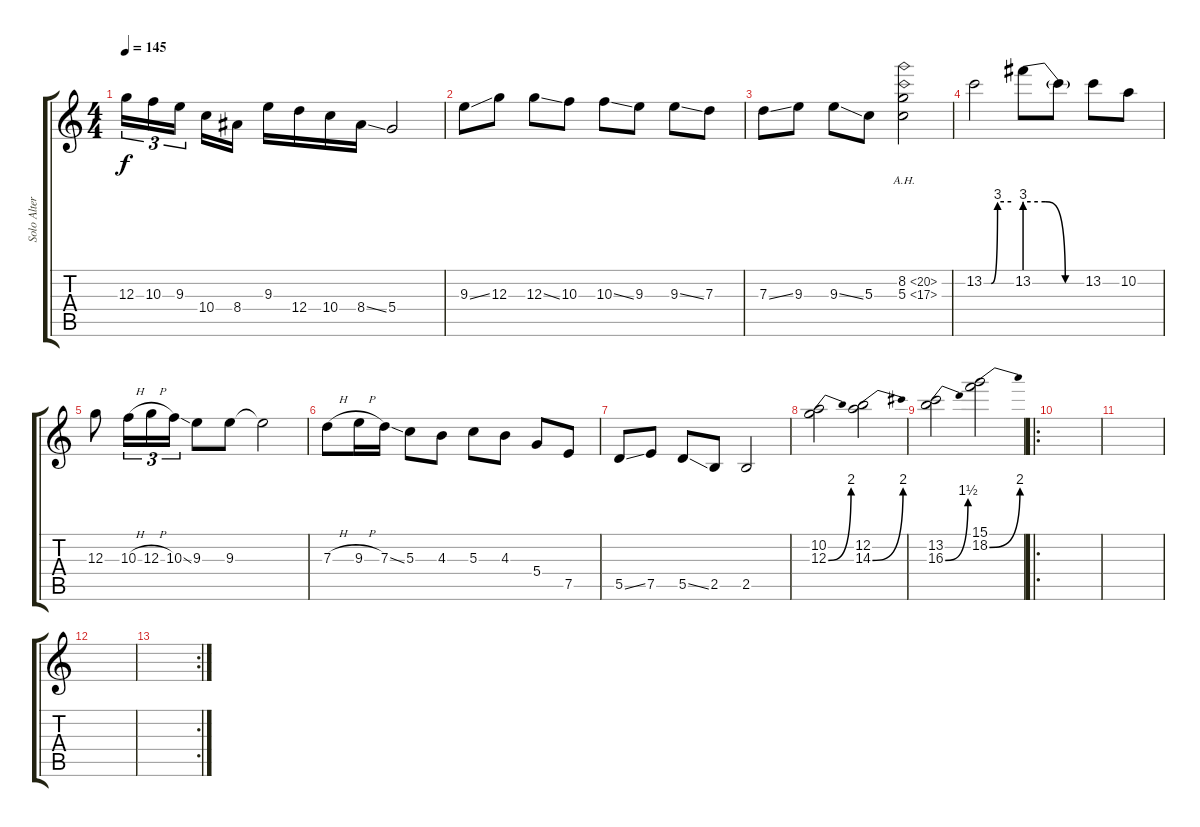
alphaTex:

\track ("Solo Alternativo" "Solo Alter") {instrument overdrivenguitar}
\staff {score tabs}
\tuning (E4 B3 G3 D3 A2 E2) {hide}
\ts (4 4)
\tempo 145
\clef g2
\ks c
12.3.16{tu (3 2) dy f} 10.3.16{tu (3 2)} 9.3.16{tu (3 2)} 10.4.16 8.4.16 9.3.16 12.4.16 10.4.16 8.4{ss}.16 5.4.2 |
9.3{ss}.8 12.3.8 12.3{ss}.8 10.3.8 10.3{ss}.8 9.3.8 9.3{ss}.8 7.3.8 |
7.3{ss}.8 9.3.8 9.3{ss}.8 5.3.8 (8.2{ah 12} 5.3{ah 12}).2 |
13.2{be (custom 0 0 16 0 30 12 60 12)}.2 13.2{be (custom 0 12 20 12 40 0 60 0)}.8 13.2{t}.8 13.2.8 10.2.8 |
12.3.8 10.3{h}.16{tu (3 2)} 12.3{h}.16{tu (3 2)} 10.3{ss}.16{tu (3 2)} 9.3.8 9.3.8 9.3{t}.2 |
7.3{h}.8 9.3{h}.16 7.3{ss}.16 5.3.8 4.3.8 5.3.8 4.3.8 5.4.8 7.5.8 |
5.5{ss}.8 7.5.8 5.5{ss}.8 2.5.8 2.5.2 |
(10.2 12.3{be (bend 0 0 60 8)}).2 (12.2 14.3{be (bend 0 0 60 8)}).2 |
(13.2 16.3{be (bend 0 0 60 6)}).2 (15.1 18.2{be (bend 0 0 60 8)}).2 |
\ro
|
|
|
\rc 2
